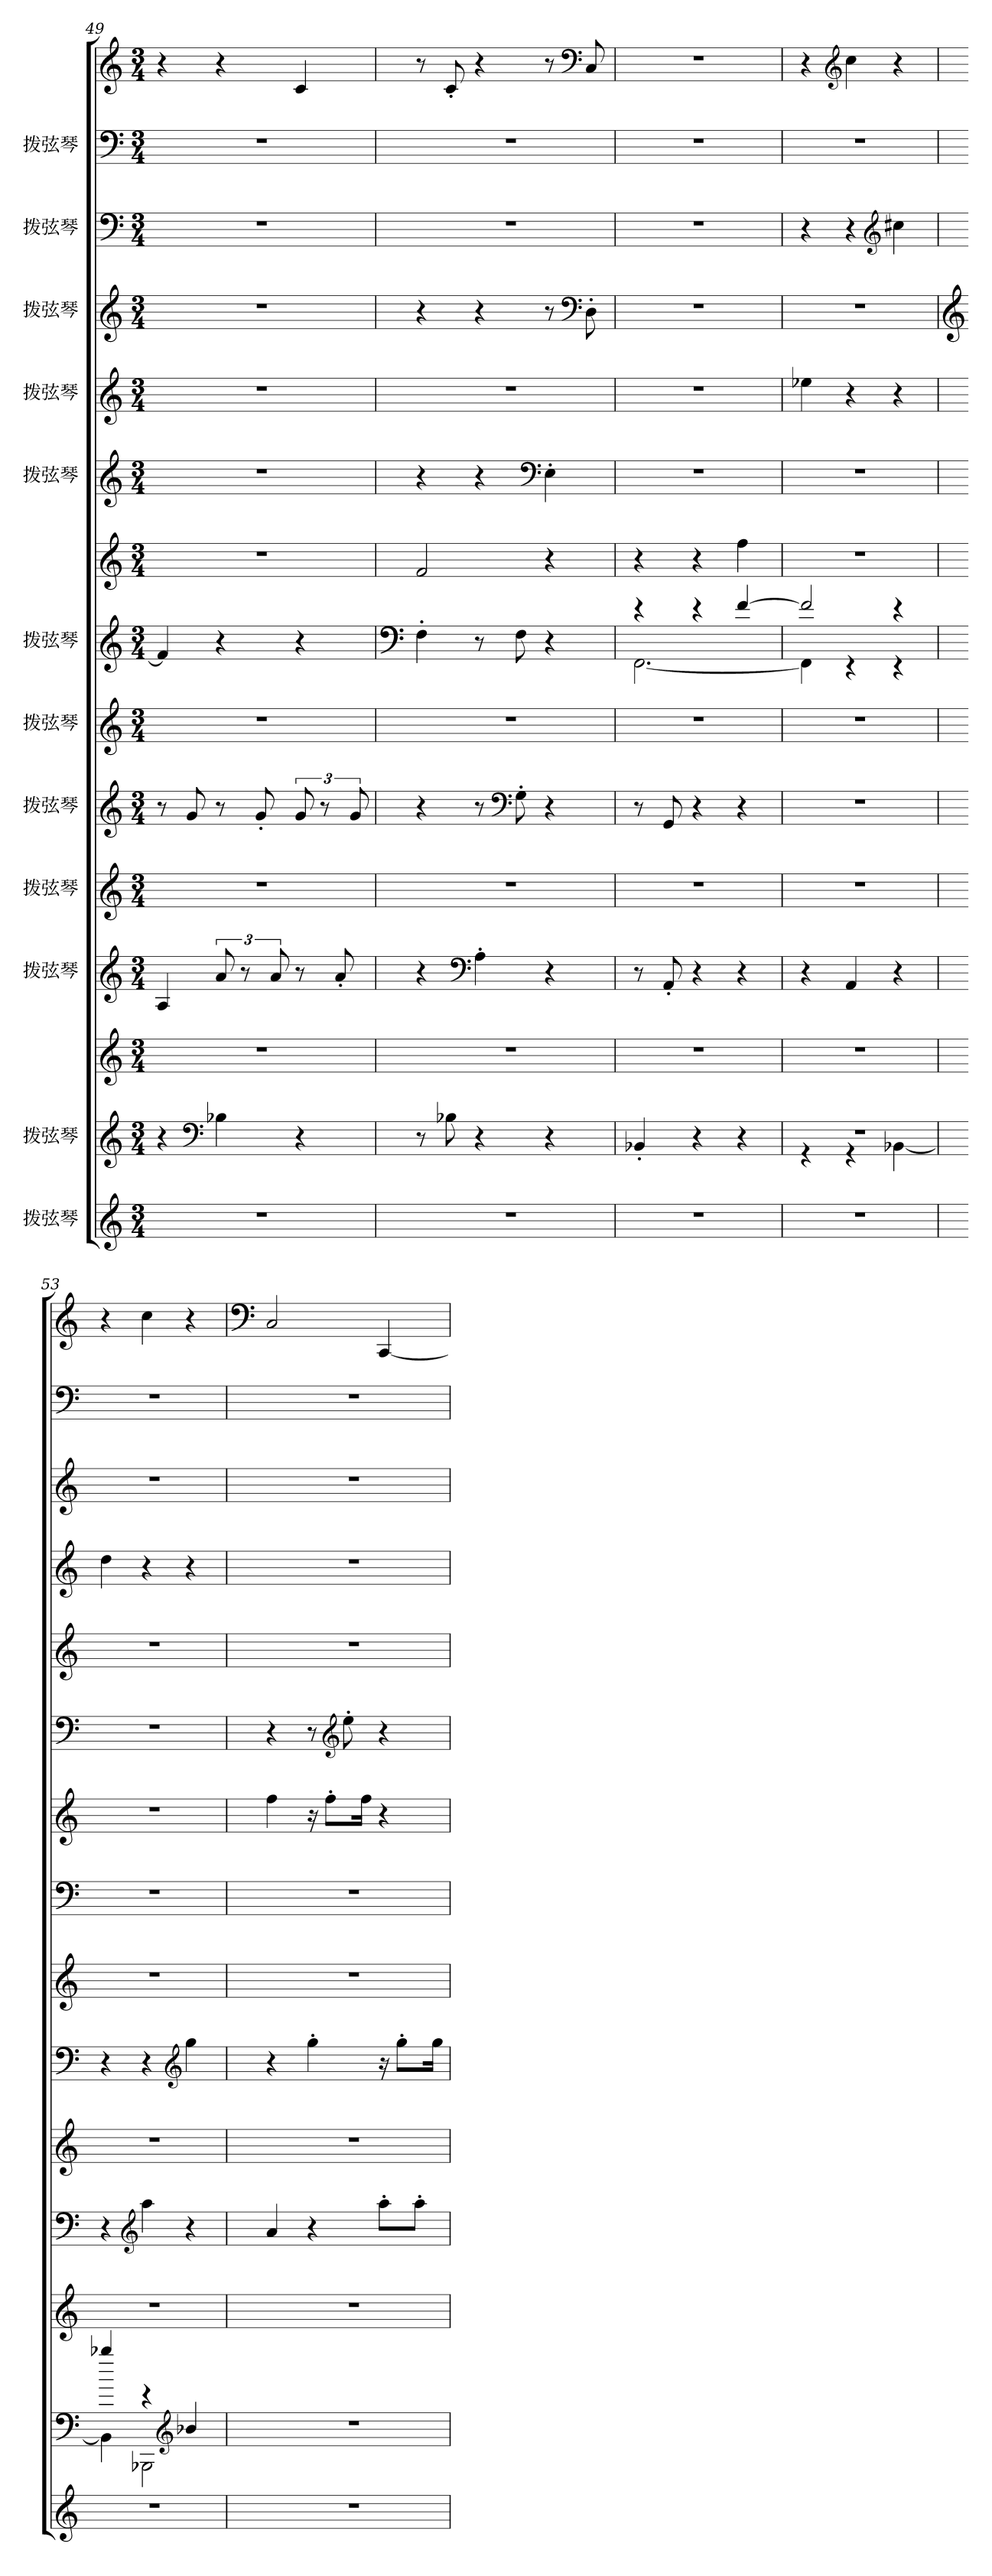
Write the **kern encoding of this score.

**kern	**kern	**kern	**kern	**kern	**kern	**kern	**kern	**kern	**kern	**kern	**kern	**kern	**kern	**kern
*part12	*part11	*part11	*part10	*part9	*part8	*part7	*part6	*part6	*part5	*part4	*part3	*part2	*part1	*part1
*staff15	*staff14	*staff13	*staff12	*staff11	*staff10	*staff9	*staff8	*staff7	*staff6	*staff5	*staff4	*staff3	*staff2	*staff1
*I"拨弦琴	*I"拨弦琴	*	*I"拨弦琴	*I"拨弦琴	*I"拨弦琴	*I"拨弦琴	*I"拨弦琴	*	*I"拨弦琴	*I"拨弦琴	*I"拨弦琴	*I"拨弦琴	*I"拨弦琴	*
*clefG2	*clefG2	*clefG2	*clefG2	*clefG2	*clefG2	*clefG2	*clefG2	*clefG2	*clefG2	*clefG2	*clefG2	*clefF4	*clefF4	*clefG2
*k[]	*k[]	*k[]	*k[]	*k[]	*k[]	*k[]	*k[]	*k[]	*k[]	*k[]	*k[]	*k[]	*k[]	*k[]
*M3/4	*M3/4	*M3/4	*M3/4	*M3/4	*M3/4	*M3/4	*M3/4	*M3/4	*M3/4	*M3/4	*M3/4	*M3/4	*M3/4	*M3/4
=49	=49	=49	=49	=49	=49	=49	=49	=49	=49	=49	=49	=49	=49	=49
2.r	4r	2.r	4A/	2.r	8r	2.r	4f/]	2.r	2.r	2.r	2.r	2.r	2.r	4r
.	.	.	.	.	8g/	.	.	.	.	.	.	.	.	.
*	*clefF4	*	*	*	*	*	*	*	*	*	*	*	*	*
.	4B-X\	.	12a/	.	8r	.	4r	.	.	.	.	.	.	4r
.	.	.	12r	.	.	.	.	.	.	.	.	.	.	.
.	.	.	.	.	8g'/	.	.	.	.	.	.	.	.	.
.	.	.	12a/	.	.	.	.	.	.	.	.	.	.	.
.	4r	.	8r	.	12g/	.	4r	.	.	.	.	.	.	4c/
.	.	.	.	.	12r	.	.	.	.	.	.	.	.	.
.	.	.	8a'/	.	.	.	.	.	.	.	.	.	.	.
.	.	.	.	.	12g/	.	.	.	.	.	.	.	.	.
!!LO:PB:g=z
=50	=50	=50	=50	=50	=50	=50	=50	=50	=50	=50	=50	=50	=50	=50
*	*	*	*	*	*	*	*clefF4	*	*	*	*	*	*	*
2.r	8r	2.r	4r	2.r	4r	2.r	4F'\	2f/	4r	2.r	4r	2.r	2.r	8r
.	8B-X\	.	.	.	.	.	.	.	.	.	.	.	.	8c'/
*	*	*	*clefF4	*	*	*	*	*	*	*	*	*	*	*
.	4r	.	4A'\	.	8r	.	8r	.	4r	.	4r	.	.	4r
*	*	*	*	*	*clefF4	*	*	*	*	*	*	*	*	*
.	.	.	.	.	8G'\	.	8F\	.	.	.	.	.	.	.
*	*	*	*	*	*	*	*	*	*clefF4	*	*	*	*	*
.	4r	.	4r	.	4r	.	4r	4r	4E'\	.	8r	.	.	8r
*	*	*	*	*	*	*	*	*	*	*	*clefF4	*	*	*clefF4
.	.	.	.	.	.	.	.	.	.	.	8D'\	.	.	8C/
=51	=51	=51	=51	=51	=51	=51	=51	=51	=51	=51	=51	=51	=51	=51
*	*	*	*	*	*	*	*^	*	*	*	*	*	*	*
2.r	4BB-X'/	2.r	8r	2.r	8r	2.r	4r	[2.FF\	4r	2.r	2.r	2.r	2.r	2.r	2.r
.	.	.	8AA'/	.	8GG/	.	.	.	.	.	.	.	.	.	.
.	4r	.	4r	.	4r	.	4r	.	4r	.	.	.	.	.	.
.	4r	.	4r	.	4r	.	[4f/	.	4ff\	.	.	.	.	.	.
=52	=52	=52	=52	=52	=52	=52	=52	=52	=52	=52	=52	=52	=52	=52	=52
*	*^	*	*	*	*	*	*	*	*	*	*	*	*	*	*
2.r	2.r	4r	2.r	4r	2.r	2.r	2.r	2f/]	4FF\]	2.r	2.r	4ee-X\	2.r	4r	2.r	4r
*	*	*	*	*	*	*	*	*	*	*	*	*	*	*	*	*clefG2
.	.	4r	.	4AA/	.	.	.	.	4r	.	.	4r	.	4r	.	4cc\
*	*	*	*	*	*	*	*	*	*	*	*	*	*	*clefG2	*	*
.	.	[4BB-X\	.	4r	.	.	.	4r	4r	.	.	4r	.	4cc#X\	.	4r
*	*	*	*	*	*	*	*	*v	*v	*	*	*	*	*	*	*
=53	=53	=53	=53	=53	=53	=53	=53	=53	=53	=53	=53	=53	=53	=53	=53
*	*	*	*	*	*	*	*	*	*	*	*	*clefG2	*	*	*
2.r	4bb-X/	4BB-\]	2.r	4r	2.r	4r	2.r	2.r	2.r	2.r	2.r	4dd\	2.r	2.r	4r
*	*	*	*	*clefG2	*	*	*	*	*	*	*	*	*	*	*
.	4r	2BBB-X\	.	4aa\	.	4r	.	.	.	.	.	4r	.	.	4cc\
*	*clefG2	*	*	*	*	*clefG2	*	*	*	*	*	*	*	*	*
.	4b-X/	.	.	4r	.	4gg\	.	.	.	.	.	4r	.	.	4r
*	*v	*v	*	*	*	*	*	*	*	*	*	*	*	*	*
!!LO:PB:g=z
=54	=54	=54	=54	=54	=54	=54	=54	=54	=54	=54	=54	=54	=54	=54
*	*	*	*	*	*	*	*	*	*	*	*	*	*	*clefF4
2.r	2.r	2.r	4a/	2.r	4r	2.r	2.r	4ff\	4r	2.r	2.r	2.r	2.r	2C/
.	.	.	4r	.	4gg'\	.	.	16r	8r	.	.	.	.	.
.	.	.	.	.	.	.	.	8ff'\L	.	.	.	.	.	.
*	*	*	*	*	*	*	*	*	*clefG2	*	*	*	*	*
.	.	.	.	.	.	.	.	.	8ee'\	.	.	.	.	.
.	.	.	.	.	.	.	.	16ff\Jk	.	.	.	.	.	.
.	.	.	8aa'\L	.	16r	.	.	4r	4r	.	.	.	.	[4CC/
.	.	.	.	.	8gg'\L	.	.	.	.	.	.	.	.	.
.	.	.	8aa'\J	.	.	.	.	.	.	.	.	.	.	.
.	.	.	.	.	16gg\Jk	.	.	.	.	.	.	.	.	.
=	=	=	=	=	=	=	=	=	=	=	=	=	=	=
*-	*-	*-	*-	*-	*-	*-	*-	*-	*-	*-	*-	*-	*-	*-
